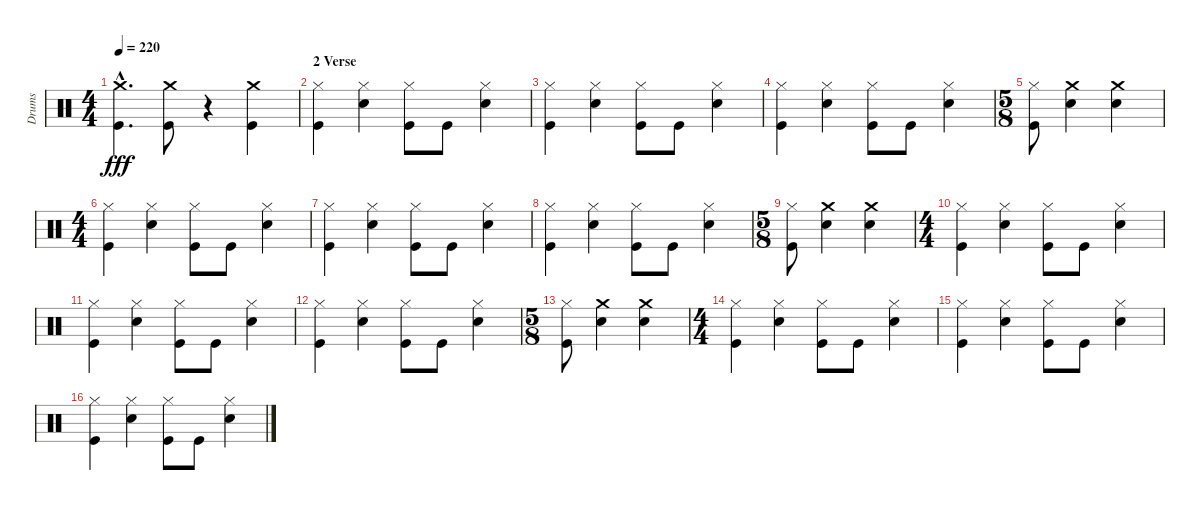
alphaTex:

\track ("Drums" "Drums") {instrument percussion}
\staff {score}
\articulation defaults
\ts (4 4)
\tempo 220
\clef neutral
\ks c
("Crash medium (hit)"{hac} "Kick (hit)"{hac}).4{d dy fff} ("Crash medium (hit)" "Kick (hit)").8 r.4 ("Kick (hit)" "Crash medium (hit)").4 |
\section ("" "2 Verse")
("Hi-Hat (closed)" "Kick (hit)").4 ("Snare (hit) 2" "Hi-Hat (closed)").4 ("Kick (hit)" "Hi-Hat (closed)").8 "Kick (hit)".8 ("Snare (hit) 2" "Hi-Hat (closed)").4 |
("Kick (hit)" "Hi-Hat (closed)").4 ("Snare (hit) 2" "Hi-Hat (closed)").4 ("Kick (hit)" "Hi-Hat (closed)").8 "Kick (hit)".8 ("Hi-Hat (closed)" "Snare (hit) 2").4 |
("Kick (hit)" "Hi-Hat (closed)").4 ("Snare (hit) 2" "Hi-Hat (closed)").4 ("Kick (hit)" "Hi-Hat (closed)").8 "Kick (hit)".8 ("Snare (hit) 2" "Hi-Hat (closed)").4 |
\ts (5 8)
("Kick (hit)" "Hi-Hat (closed)").8 ("Snare (hit) 2" "Crash medium (hit)").4 ("Crash medium (hit)" "Snare (hit) 2").4 |
\ts (4 4)
("Kick (hit)" "Hi-Hat (closed)").4 ("Snare (hit) 2" "Hi-Hat (closed)").4 ("Kick (hit)" "Hi-Hat (closed)").8 "Kick (hit)".8 ("Snare (hit) 2" "Hi-Hat (closed)").4 |
("Hi-Hat (closed)" "Kick (hit)").4 ("Snare (hit) 2" "Hi-Hat (closed)").4 ("Kick (hit)" "Hi-Hat (closed)").8 "Kick (hit)".8 ("Snare (hit) 2" "Hi-Hat (closed)").4 |
("Kick (hit)" "Hi-Hat (closed)").4 ("Hi-Hat (closed)" "Snare (hit) 2").4 ("Kick (hit)" "Hi-Hat (closed)").8 "Kick (hit)".8 ("Snare (hit) 2" "Hi-Hat (closed)").4 |
\ts (5 8)
("Kick (hit)" "Hi-Hat (closed)").8 ("Crash medium (hit)" "Snare (hit) 2").4 ("Crash medium (hit)" "Snare (hit) 2").4 |
\ts (4 4)
("Kick (hit)" "Hi-Hat (closed)").4 ("Hi-Hat (closed)" "Snare (hit) 2").4 ("Kick (hit)" "Hi-Hat (closed)").8 "Kick (hit)".8 ("Snare (hit) 2" "Hi-Hat (closed)").4 |
("Kick (hit)" "Hi-Hat (closed)").4 ("Snare (hit) 2" "Hi-Hat (closed)").4 ("Kick (hit)" "Hi-Hat (closed)").8 "Kick (hit)".8 ("Hi-Hat (closed)" "Snare (hit) 2").4 |
("Kick (hit)" "Hi-Hat (closed)").4 ("Snare (hit) 2" "Hi-Hat (closed)").4 ("Kick (hit)" "Hi-Hat (closed)").8 "Kick (hit)".8 ("Snare (hit) 2" "Hi-Hat (closed)").4 |
\ts (5 8)
("Kick (hit)" "Hi-Hat (closed)").8 ("Snare (hit) 2" "Crash medium (hit)").4 ("Crash medium (hit)" "Snare (hit) 2").4 |
\ts (4 4)
("Kick (hit)" "Hi-Hat (closed)").4 ("Snare (hit) 2" "Hi-Hat (closed)").4 ("Kick (hit)" "Hi-Hat (closed)").8 "Kick (hit)".8 ("Hi-Hat (closed)" "Snare (hit) 2").4 |
("Kick (hit)" "Hi-Hat (closed)").4 ("Snare (hit) 2" "Hi-Hat (closed)").4 ("Kick (hit)" "Hi-Hat (closed)").8 "Kick (hit)".8 ("Snare (hit) 2" "Hi-Hat (closed)").4 |
("Kick (hit)" "Hi-Hat (closed)").4 ("Snare (hit) 2" "Hi-Hat (closed)").4 ("Hi-Hat (closed)" "Kick (hit)").8 "Kick (hit)".8 ("Snare (hit) 2" "Hi-Hat (closed)").4
